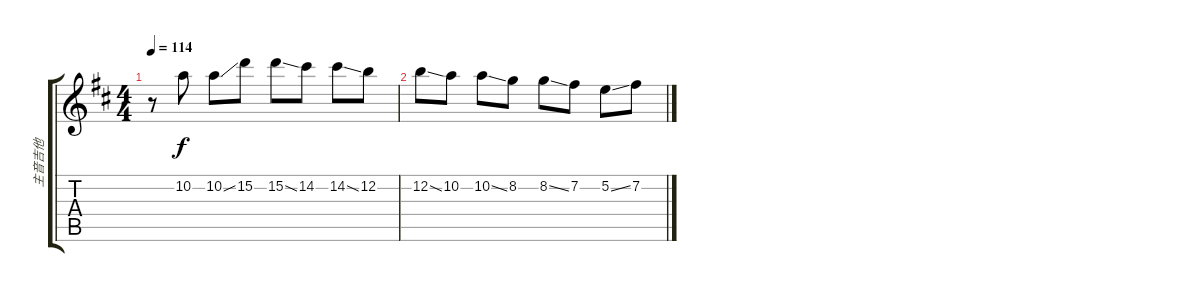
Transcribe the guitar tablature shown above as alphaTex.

\track ("主音吉他" "主音吉他") {instrument acousticguitarsteel}
\staff {score tabs}
\tuning (E4 B3 G3 D3 A2 E2) {hide}
\ts (4 4)
\tempo 114
\clef g2
\ks d
r.8{dy f} 10.2.8{volume 13} 10.2{ss}.8 15.2.8 15.2{ss}.8 14.2.8 14.2{ss}.8 12.2.8 |
12.2{ss}.8 10.2.8 10.2{ss}.8 8.2.8 8.2{ss}.8 7.2.8 5.2{ss}.8 7.2.8
